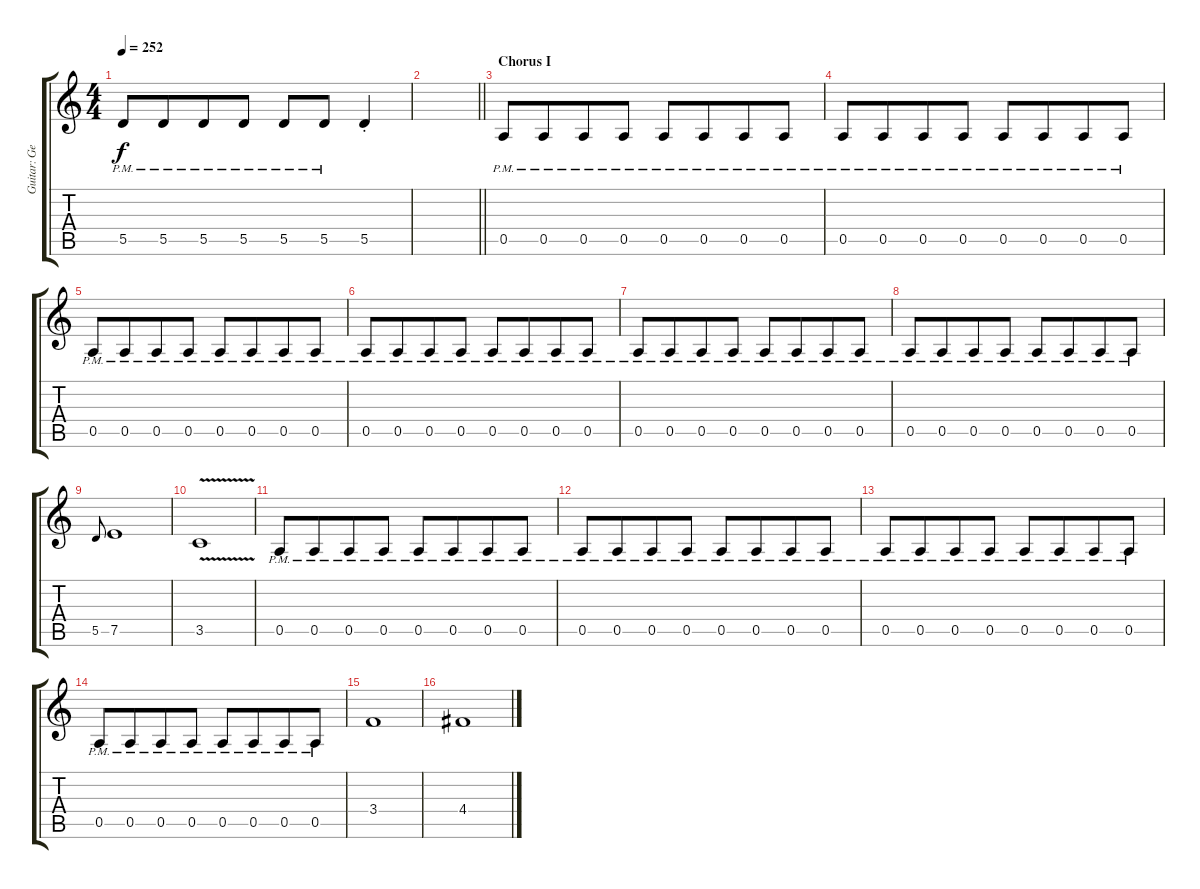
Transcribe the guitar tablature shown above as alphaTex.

\track ("Guitar: George" "Guitar: Ge") {instrument distortionguitar}
\staff {score tabs}
\tuning (E4 B3 G3 D3 A2 E2) {hide}
\ts (4 4)
\tempo 252
\clef g2
\ks c
5.5{pm}.8{dy f} 5.5{pm}.8{beam merge} 5.5{pm}.8 5.5{pm}.8 5.5{pm}.8 5.5{pm}.8{beam merge} 5.5{st}.4 |
\barLineRight lightlight
|
\section ("" "Chorus I")
0.5{pm}.8 0.5{pm}.8{beam merge} 0.5{pm}.8 0.5{pm}.8 0.5{pm}.8 0.5{pm}.8{beam merge} 0.5{pm}.8 0.5{pm}.8 |
0.5{pm}.8 0.5{pm}.8{beam merge} 0.5{pm}.8 0.5{pm}.8 0.5{pm}.8 0.5{pm}.8{beam merge} 0.5{pm}.8 0.5{pm}.8 |
0.5{pm}.8 0.5{pm}.8{beam merge} 0.5{pm}.8 0.5{pm}.8 0.5{pm}.8 0.5{pm}.8{beam merge} 0.5{pm}.8 0.5{pm}.8 |
0.5{pm}.8 0.5{pm}.8{beam merge} 0.5{pm}.8 0.5{pm}.8 0.5{pm}.8 0.5{pm}.8{beam merge} 0.5{pm}.8 0.5{pm}.8 |
0.5{pm}.8 0.5{pm}.8{beam merge} 0.5{pm}.8 0.5{pm}.8 0.5{pm}.8 0.5{pm}.8{beam merge} 0.5{pm}.8 0.5{pm}.8 |
0.5{pm}.8 0.5{pm}.8{beam merge} 0.5{pm}.8 0.5{pm}.8 0.5{pm}.8 0.5{pm}.8{beam merge} 0.5{pm}.8 0.5{pm}.8 |
5.5.8{gr onbeat} 7.5.1 |
3.5{v}.1 |
0.5{pm}.8 0.5{pm}.8{beam merge} 0.5{pm}.8 0.5{pm}.8 0.5{pm}.8 0.5{pm}.8{beam merge} 0.5{pm}.8 0.5{pm}.8 |
0.5{pm}.8 0.5{pm}.8{beam merge} 0.5{pm}.8 0.5{pm}.8 0.5{pm}.8 0.5{pm}.8{beam merge} 0.5{pm}.8 0.5{pm}.8 |
0.5{pm}.8 0.5{pm}.8{beam merge} 0.5{pm}.8 0.5{pm}.8 0.5{pm}.8 0.5{pm}.8{beam merge} 0.5{pm}.8 0.5{pm}.8 |
0.5{pm}.8 0.5{pm}.8{beam merge} 0.5{pm}.8 0.5{pm}.8 0.5{pm}.8 0.5{pm}.8{beam merge} 0.5{pm}.8 0.5{pm}.8 |
3.4.1 |
4.4.1
